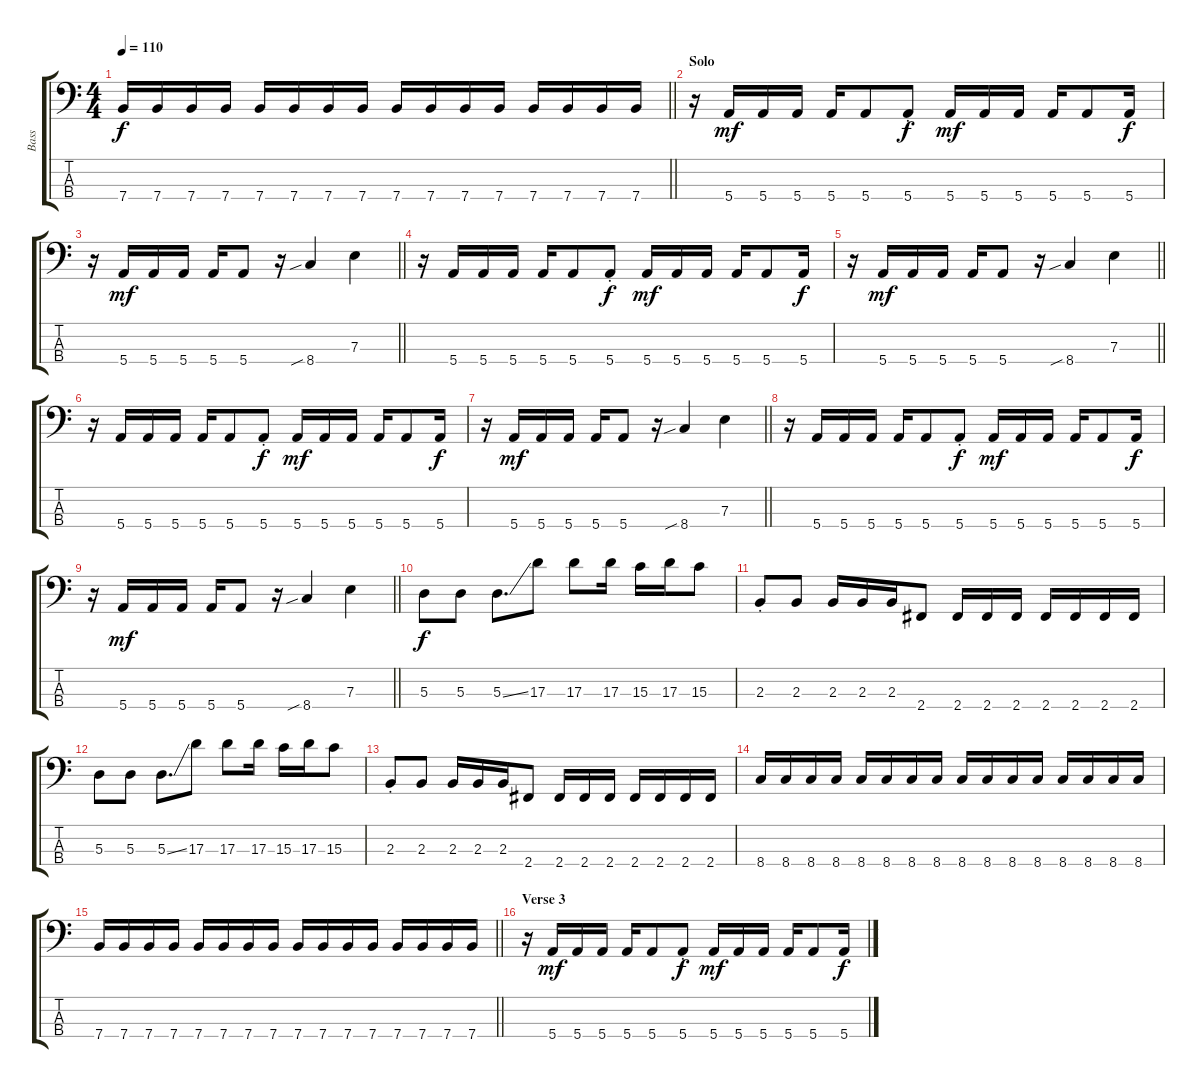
\track ("Bass" "Bass") {instrument electricbassfinger}
\staff {score tabs}
\tuning (G2 D2 A1 E1) {hide}
\ts (4 4)
\tempo 110
\clef f4
\barLineRight lightlight
\ks c
7.4.16{dy f} 7.4.16 7.4.16 7.4.16 7.4.16 7.4.16 7.4.16 7.4.16 7.4.16 7.4.16 7.4.16 7.4.16 7.4.16 7.4.16 7.4.16 7.4.16 |
\section ("" "Solo")
r.16 5.4.16{dy mf} 5.4.16 5.4.16 5.4.16 5.4.8 5.4{st}.8{dy f} 5.4.16{dy mf} 5.4.16 5.4.16 5.4.16 5.4.8 5.4.16{dy f} |
\barLineRight lightlight
r.16 5.4.16{dy mf} 5.4.16 5.4.16 5.4.16 5.4.8 r.16 8.4{sib}.4 7.3.4 |
r.16 5.4.16 5.4.16 5.4.16 5.4.16 5.4.8 5.4{st}.8{dy f} 5.4.16{dy mf} 5.4.16 5.4.16 5.4.16 5.4.8 5.4.16{dy f} |
\barLineRight lightlight
r.16 5.4.16{dy mf} 5.4.16 5.4.16 5.4.16 5.4.8 r.16 8.4{sib}.4 7.3.4 |
r.16 5.4.16 5.4.16 5.4.16 5.4.16 5.4.8 5.4{st}.8{dy f} 5.4.16{dy mf} 5.4.16 5.4.16 5.4.16 5.4.8 5.4.16{dy f} |
\barLineRight lightlight
r.16 5.4.16{dy mf} 5.4.16 5.4.16 5.4.16 5.4.8 r.16 8.4{sib}.4 7.3.4 |
r.16 5.4.16 5.4.16 5.4.16 5.4.16 5.4.8 5.4{st}.8{dy f} 5.4.16{dy mf} 5.4.16 5.4.16 5.4.16 5.4.8 5.4.16{dy f} |
\barLineRight lightlight
r.16 5.4.16{dy mf} 5.4.16 5.4.16 5.4.16 5.4.8 r.16 8.4{sib}.4 7.3.4 |
5.3.8{dy f} 5.3.8 5.3{ss}.8{d} 17.3.8 17.3.8 17.3.16 15.3.16 17.3.16 15.3.8 |
2.3{st}.8 2.3.8 2.3.16 2.3.16 2.3.16 2.4.8 2.4.16 2.4.16 2.4.16 2.4.16 2.4.16 2.4.16 2.4.16 |
5.3.8 5.3.8 5.3{ss}.8{d} 17.3.8 17.3.8 17.3.16 15.3.16 17.3.16 15.3.8 |
2.3{st}.8 2.3.8 2.3.16 2.3.16 2.3.16 2.4.8 2.4.16 2.4.16 2.4.16 2.4.16 2.4.16 2.4.16 2.4.16 |
8.4.16 8.4.16 8.4.16 8.4.16 8.4.16 8.4.16 8.4.16 8.4.16 8.4.16 8.4.16 8.4.16 8.4.16 8.4.16 8.4.16 8.4.16 8.4.16 |
\barLineRight lightlight
7.4.16 7.4.16 7.4.16 7.4.16 7.4.16 7.4.16 7.4.16 7.4.16 7.4.16 7.4.16 7.4.16 7.4.16 7.4.16 7.4.16 7.4.16 7.4.16 |
\section ("" "Verse 3")
r.16 5.4.16{dy mf} 5.4.16 5.4.16 5.4.16 5.4.8 5.4{st}.8{dy f} 5.4.16{dy mf} 5.4.16 5.4.16 5.4.16 5.4.8 5.4.16{dy f}
